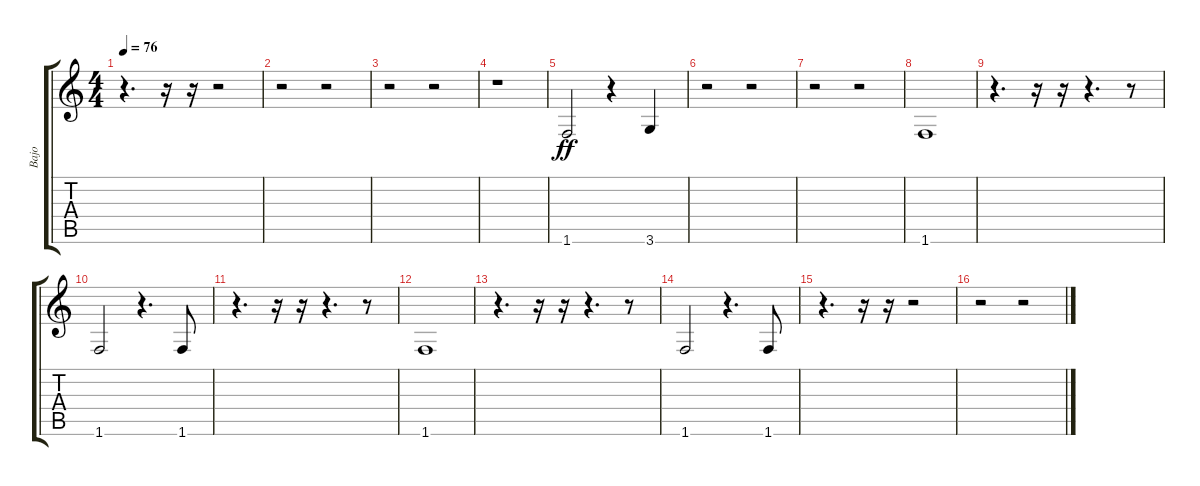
\track ("Bajo" "Bajo") {instrument fretlessbass}
\staff {score tabs}
\tuning (E4 B3 G3 D3 A2 E2) {hide}
\ts (4 4)
\tempo 76
\clef g2
\ks c
r.4{d dy ff} r.16 r.16 r.2 |
r.2 r.2 |
r.2 r.2 |
r.1 |
1.6.2 r.4 3.6.4 |
r.2 r.2 |
r.2 r.2 |
1.6.1 |
r.4{d} r.16 r.16 r.4{d} r.8 |
1.6.2 r.4{d} 1.6.8 |
r.4{d} r.16 r.16 r.4{d} r.8 |
1.6.1 |
r.4{d} r.16 r.16 r.4{d} r.8 |
1.6.2 r.4{d} 1.6.8 |
r.4{d} r.16 r.16 r.2 |
r.2 r.2
